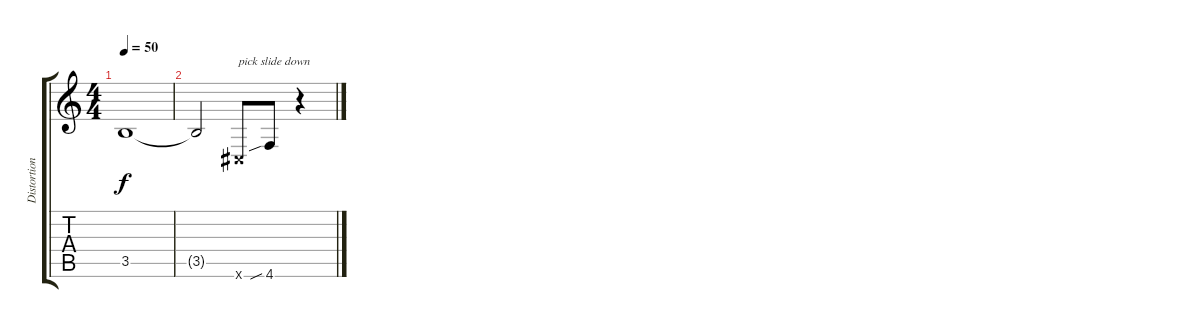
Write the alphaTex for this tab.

\track ("Distortion" "Distortion") {instrument distortionguitar}
\staff {score tabs}
\tuning (Eb4 Bb3 Gb3 Db3 Ab2 Db2) {hide}
\ts (4 4)
\tempo 50
\clef g2
\ks c
3.5{t}.1{dy f} |
3.5{t}.2 0.6{x}.8{txt "pick slide down"} 4.6{sib}.8 r.4
